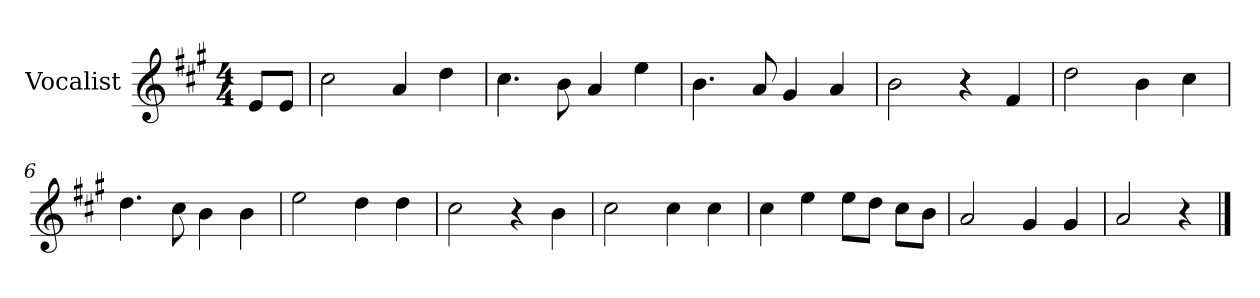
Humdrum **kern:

**kern
*part1
*staff1
*I"Vocalist
*k[f#c#g#]
*A:
*M4/4
=
8eL
8eJ
=1
2cc#
4a
4dd
=2
4.cc#
8b
4a
4ee
=3
4.b
8a
4g#
4a
=4
2b
4r
4f#
=5
2dd
4b
4cc#
=6
4.dd
8cc#
4b
4b
=7
2ee
4dd
4dd
=8
2cc#
4r
4b
=9
2cc#
4cc#
4cc#
=10
4cc#
4ee
8eeL
8ddJ
8cc#L
8bJ
=11
2a
4g#
4g#
=12
2a
4r
==
*-
